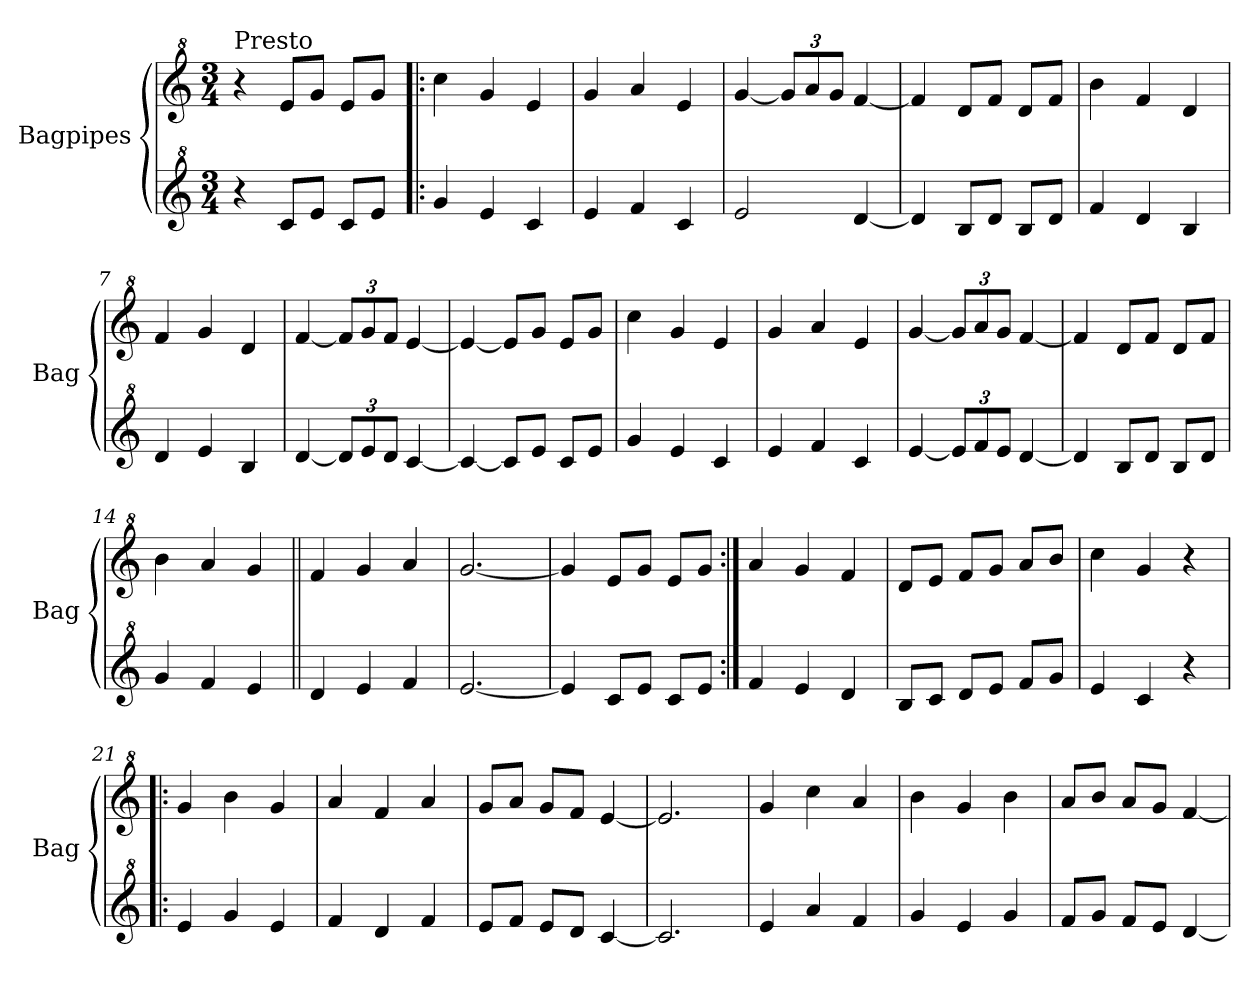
**kern	**kern
*part2	*part1
*staff2	*staff1
*I"Bagpipes	*I"Bagpipes
*I'Bag	*I'Bag
*clefG^2	*clefG^2
*k[]	*k[]
*C:	*C:
*M3/4	*M3/4
=1	=1
!	!LO:TX:a:t=Presto
4r	4r
8cc/L	8ee/L
8ee/J	8gg/J
8cc/L	8ee/L
8ee/J	8gg/J
=2!|:	=2!|:
4gg/	4ccc\
4ee/	4gg/
4cc/	4ee/
=3	=3
4ee/	4gg/
4ff/	4aa/
4cc/	4ee/
=4	=4
2ee/	[4gg/
*	*Xbrackettup
.	12gg/L]
.	12aa/
.	12gg/J
[4dd/	[4ff/
=5	=5
4dd/]	4ff/]
8b/L	8dd/L
8dd/J	8ff/J
8b/L	8dd/L
8dd/J	8ff/J
=6	=6
4ff/	4bb\
4dd/	4ff/
4b/	4dd/
=7	=7
4dd/	4ff/
4ee/	4gg/
4b/	4dd/
=8	=8
[4dd/	[4ff/
*Xbrackettup	*
12dd/L]	12ff/L]
12ee/	12gg/
12dd/J	12ff/J
[4cc/	[4ee/
=9	=9
4cc/_	4ee/_
8cc/L]	8ee/L]
8ee/J	8gg/J
8cc/L	8ee/L
8ee/J	8gg/J
=10	=10
4gg/	4ccc\
4ee/	4gg/
4cc/	4ee/
!!LO:LB:g=z
=11	=11
4ee/	4gg/
4ff/	4aa/
4cc/	4ee/
=12	=12
[4ee/	[4gg/
12ee/L]	12gg/L]
12ff/	12aa/
12ee/J	12gg/J
[4dd/	[4ff/
=13	=13
4dd/]	4ff/]
8b/L	8dd/L
8dd/J	8ff/J
8b/L	8dd/L
8dd/J	8ff/J
=14	=14
4gg/	4bb\
4ff/	4aa/
4ee/	4gg/
=15||	=15||
4dd/	4ff/
4ee/	4gg/
4ff/	4aa/
=16	=16
[2.ee/	[2.gg/
=17	=17
4ee/]	4gg/]
8cc/L	8ee/L
8ee/J	8gg/J
8cc/L	8ee/L
8ee/J	8gg/J
=18:|!	=18:|!
4ff/	4aa/
4ee/	4gg/
4dd/	4ff/
=19	=19
8b/L	8dd/L
8cc/J	8ee/J
8dd/L	8ff/L
8ee/J	8gg/J
8ff/L	8aa/L
8gg/J	8bb/J
=20	=20
4ee/	4ccc\
4cc/	4gg/
4r	4r
=21!|:	=21!|:
4ee/	4gg/
4gg/	4bb\
4ee/	4gg/
!!LO:LB:g=z
=22	=22
4ff/	4aa/
4dd/	4ff/
4ff/	4aa/
=23	=23
8ee/L	8gg/L
8ff/J	8aa/J
8ee/L	8gg/L
8dd/J	8ff/J
[4cc/	[4ee/
=24	=24
2.cc/]	2.ee/]
=25	=25
4ee/	4gg/
4aa/	4ccc\
4ff/	4aa/
=26	=26
4gg/	4bb\
4ee/	4gg/
4gg/	4bb\
=27	=27
8ff/L	8aa/L
8gg/J	8bb/J
8ff/L	8aa/L
8ee/J	8gg/J
[4dd/	[4ff/
=	=
*-	*-
